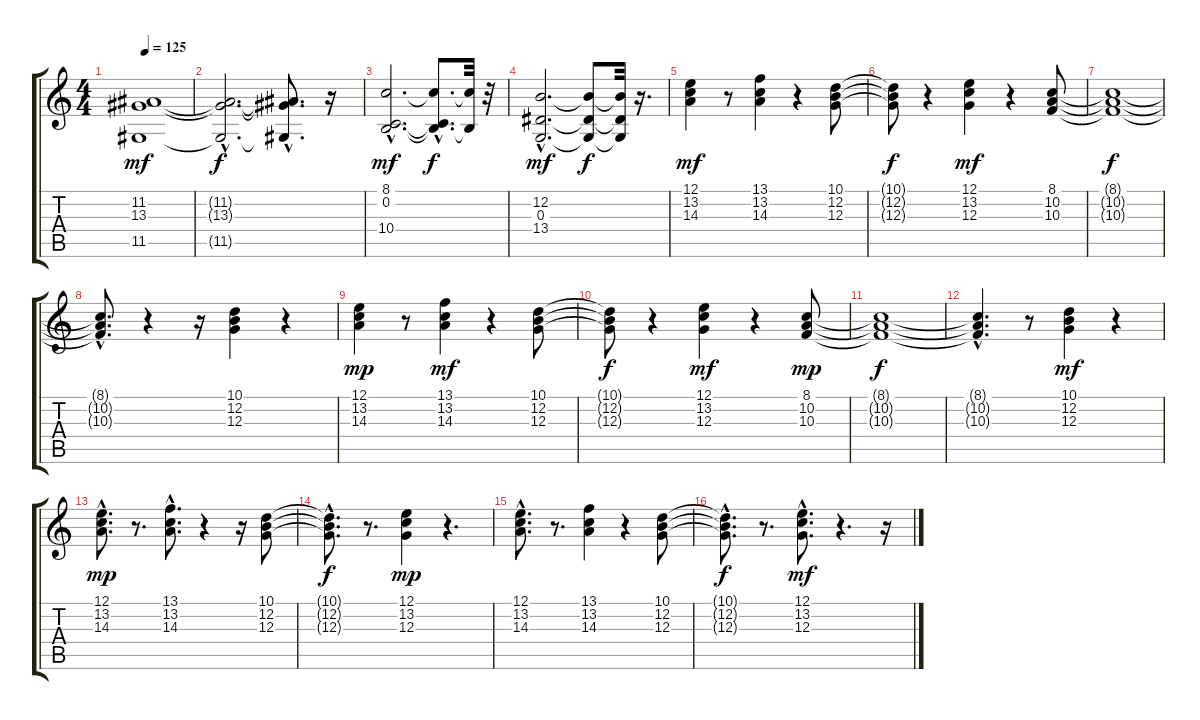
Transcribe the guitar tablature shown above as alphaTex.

\track "" {instrument pad1newage}
\staff {score tabs}
\tuning (E4 B3 G3 D3 A2 E2) {hide}
\ts (4 4)
\tempo 125
\clef g2
\ks c
(11.2 13.3 11.5).1{dy mf} |
(11.2{hac t} 13.3{hac t} 11.5{hac t}).2{d dy f} (11.2{hac t} 13.3{hac t} 11.5{hac t}).8{d} r.16 |
(8.1{hac} 0.2{hac} 10.4{hac}).2{d dy mf} (8.1{hac t} 0.2{hac t} 10.4{hac t}).8{d dy f} (8.1{t} 0.2{t}).32 r.32 |
(12.2{hac} 0.3{hac} 13.4{hac}).2{d dy mf} (12.2{t} 0.3{t} 13.4{t}).8{dy f} (12.2{t} 0.3{t} 13.4{t}).32 r.16{d} |
(12.1 13.2 14.3).4{dy mf} r.8 (13.1 13.2 14.3).4 r.4 (10.1 12.2 12.3).8 |
(10.1{t} 12.2{t} 12.3{t}).8{dy f} r.4 (12.1 13.2 12.3).4{dy mf} r.4 (8.1 10.2 10.3).8 |
(8.1{t} 10.2{t} 10.3{t}).1{dy f} |
(8.1{hac t} 10.2{t} 10.3{t}).8{d} r.4 r.16 (10.1 12.2 12.3).4 r.4 |
(12.1 13.2 14.3).4{dy mp} r.8 (13.1 13.2 14.3).4{dy mf} r.4 (10.1 12.2 12.3).8 |
(10.1{t} 12.2{t} 12.3{t}).8{dy f} r.4 (12.1 13.2 12.3).4{dy mf} r.4 (8.1 10.2 10.3).8{dy mp} |
(8.1{t} 10.2{t} 10.3{t}).1{dy f} |
(8.1{hac t} 10.2{hac t} 10.3{t}).4{d} r.8 (10.1 12.2 12.3).4{dy mf} r.4 |
(12.1{hac} 13.2{hac} 14.3{hac}).8{d dy mp} r.8{d} (13.1{hac} 13.2{hac} 14.3{hac}).8{d} r.4 r.16 (10.1 12.2 12.3).8 |
(10.1{hac t} 12.2{hac t} 12.3{hac t}).8{d dy f} r.8{d} (12.1 13.2 12.3).4{dy mp} r.4{d} |
(12.1{hac} 13.2{hac} 14.3{hac}).8{d} r.8{d} (13.1 13.2 14.3).4 r.4 (10.1 12.2 12.3).8 |
(10.1{hac t} 12.2{hac t} 12.3{hac t}).8{d dy f} r.8{d} (12.1{hac} 13.2{hac} 12.3{hac}).8{d dy mf} r.4{d} r.16
